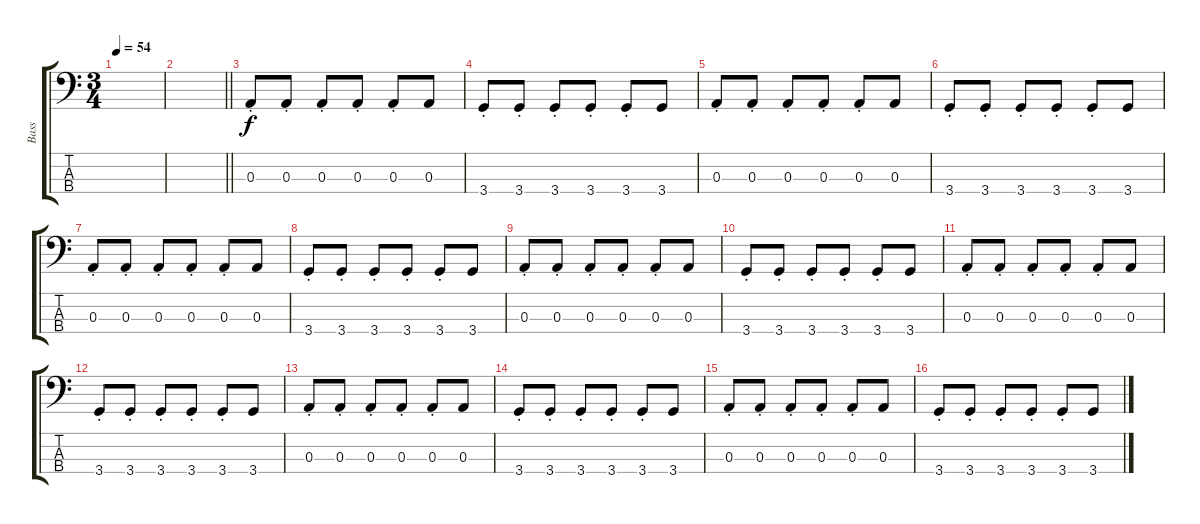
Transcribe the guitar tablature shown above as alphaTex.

\track ("Bass" "Bass") {instrument electricbassfinger}
\staff {score tabs}
\tuning (G2 D2 A1 E1) {hide}
\ts (3 4)
\tempo 54
\clef f4
\ks c
|
\barLineRight lightlight
|
\section ("" " ")
0.3{st}.8 0.3{st}.8 0.3{st}.8 0.3{st}.8 0.3{st}.8 0.3.8 |
3.4{st}.8 3.4{st}.8 3.4{st}.8 3.4{st}.8 3.4{st}.8 3.4.8 |
0.3{st}.8 0.3{st}.8 0.3{st}.8 0.3{st}.8 0.3{st}.8 0.3.8 |
3.4{st}.8 3.4{st}.8 3.4{st}.8 3.4{st}.8 3.4{st}.8 3.4.8 |
0.3{st}.8 0.3{st}.8 0.3{st}.8 0.3{st}.8 0.3{st}.8 0.3.8 |
3.4{st}.8 3.4{st}.8 3.4{st}.8 3.4{st}.8 3.4{st}.8 3.4.8 |
0.3{st}.8 0.3{st}.8 0.3{st}.8 0.3{st}.8 0.3{st}.8 0.3.8 |
3.4{st}.8 3.4{st}.8 3.4{st}.8 3.4{st}.8 3.4{st}.8 3.4.8 |
0.3{st}.8 0.3{st}.8 0.3{st}.8 0.3{st}.8 0.3{st}.8 0.3.8 |
3.4{st}.8 3.4{st}.8 3.4{st}.8 3.4{st}.8 3.4{st}.8 3.4.8 |
0.3{st}.8 0.3{st}.8 0.3{st}.8 0.3{st}.8 0.3{st}.8 0.3.8 |
3.4{st}.8 3.4{st}.8 3.4{st}.8 3.4{st}.8 3.4{st}.8 3.4.8 |
0.3{st}.8 0.3{st}.8 0.3{st}.8 0.3{st}.8 0.3{st}.8 0.3.8 |
3.4{st}.8 3.4{st}.8 3.4{st}.8 3.4{st}.8 3.4{st}.8 3.4.8
